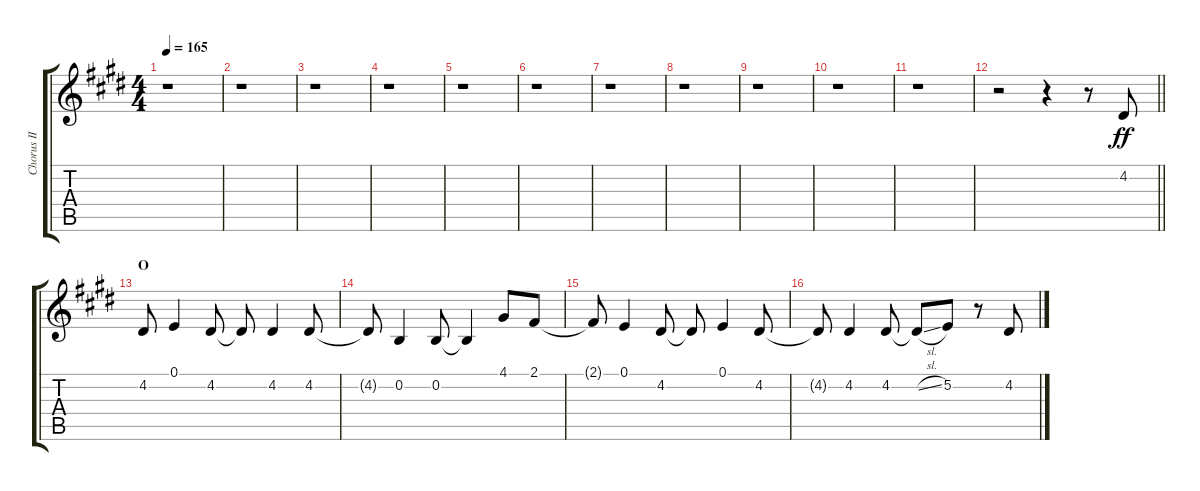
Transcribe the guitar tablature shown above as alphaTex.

\track ("Chorus II" "Chorus II") {instrument voiceoohs}
\staff {score tabs}
\tuning (E4 B3 G3 D3 A2 E2) {hide}
\ts (4 4)
\tempo 165
\clef g2
\ks e
r.1{dy ff} |
r.1 |
r.1 |
r.1 |
r.1 |
r.1 |
r.1 |
r.1 |
r.1 |
r.1 |
r.1 |
\barLineRight lightlight
r.2 r.4 r.8 4.2.8 |
\section ("" "O")
4.2.8 0.1.4 4.2.8 4.2{t}.8 4.2.4 4.2.8 |
4.2{t}.8 0.2.4 0.2.8 0.2{t}.4 4.1.8 2.1.8 |
2.1{t}.8 0.1.4 4.2.8 4.2{t}.8 0.1.4 4.2.8 |
4.2{t}.8 4.2.4 4.2.8 4.2{sl t}.8 5.2.8 r.8 4.2.8
